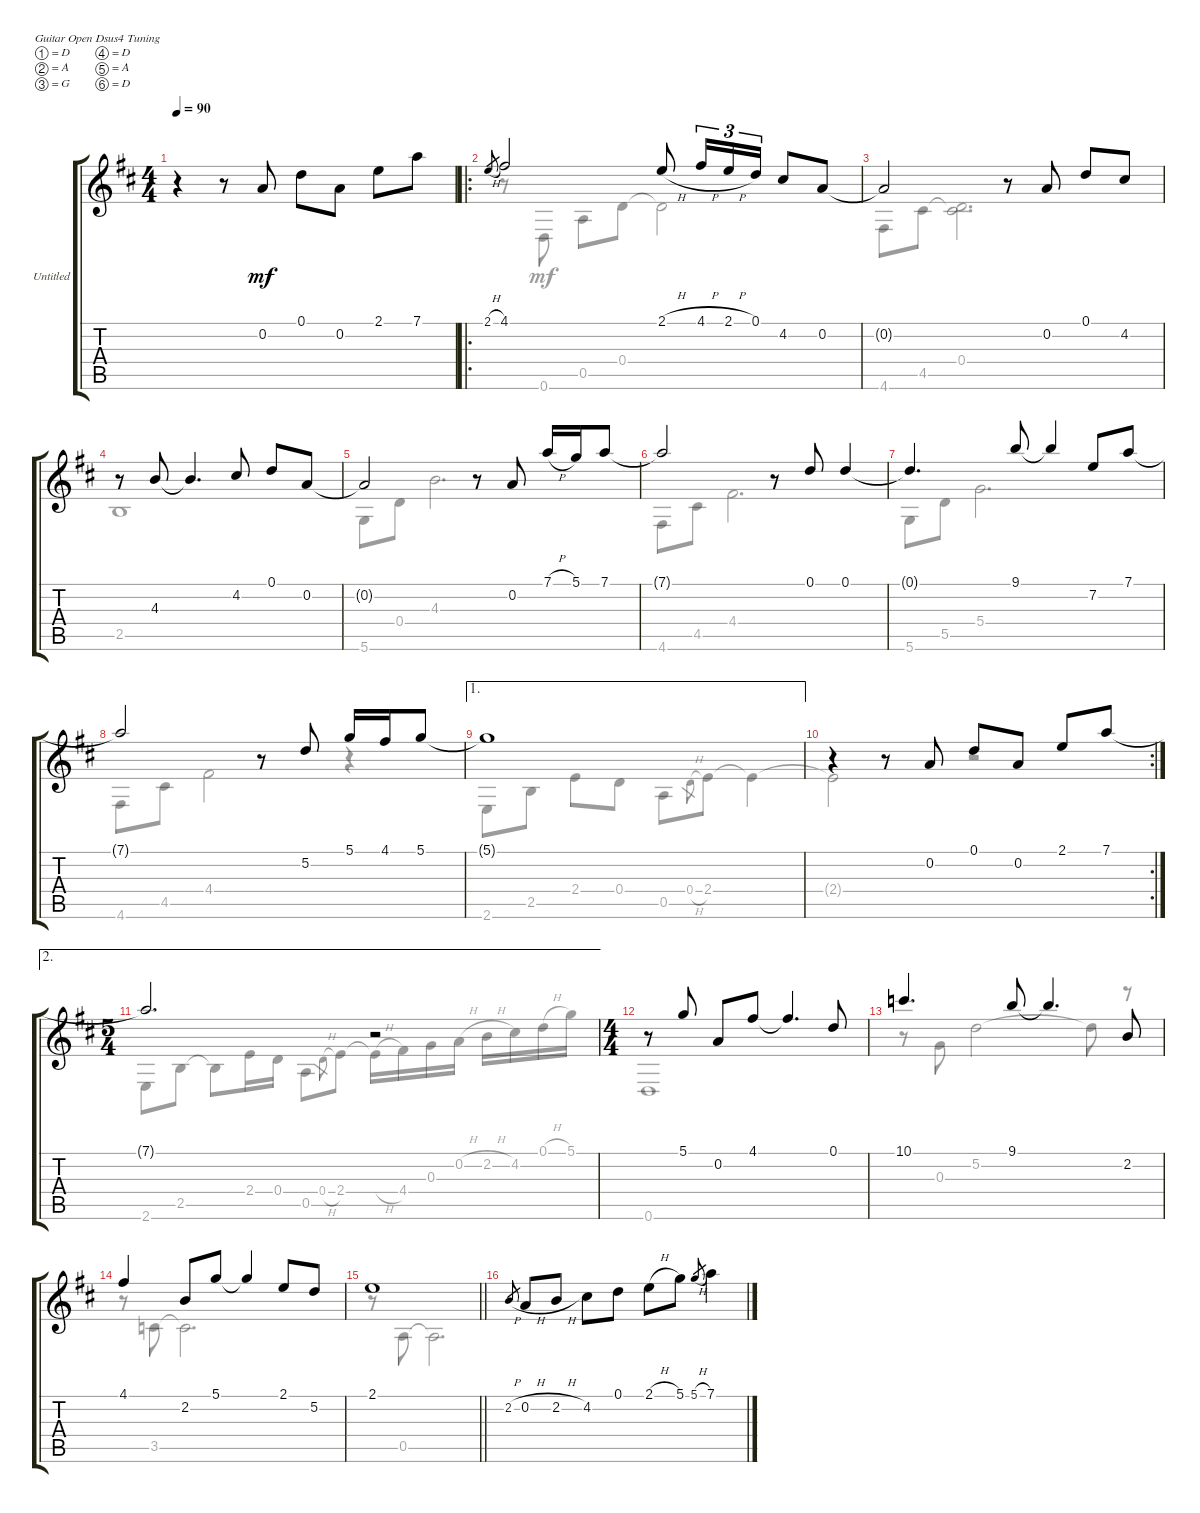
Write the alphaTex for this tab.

\bracketExtendMode groupsimilarinstruments
\firstSystemTrackNameOrientation horizontal
\otherSystemsTrackNameOrientation horizontal
\track ("Untitled" "Untitled") {instrument acousticguitarsteel}
\staff {score tabs}
\tuning (D4 A3 G3 D3 A2 D2)
\voice
\ts (4 4)
\tempo 90
\clef g2
\ks d
r.4{dy mf instrument acousticguitarsteel} r.8 0.2.8 0.1.8 0.2.8 2.1.8 7.1.8 |
\ro
2.1{h}.8{gr} 4.1.2 2.1{h}.8 4.1{h}.16{tu (3 2)} 2.1{h}.16{tu (3 2)} 0.1.16{tu (3 2)} 4.2.8 0.2.8 |
0.2{t}.2 r.8 0.2.8 0.1.8 4.2.8 |
r.8 4.3.8 4.3{t}.4{d} 4.2.8 0.1.8 0.2.8 |
0.2{t}.2 r.8 0.2.8 7.1{h}.16 5.1.16 7.1.8 |
7.1{t}.2 r.8 0.1.8 0.1.4 |
0.1{t}.4{d} 9.1.8 9.1{t}.4 7.2.8 7.1.8 |
7.1{t}.2 r.8 5.2.8 5.1.16 4.1.16 5.1.8 |
\ae 1
5.1{t}.1 |
\rc 2
r.4 r.8 0.2.8 0.1.8 0.2.8 2.1.8 7.1.8 |
\ae 2
\ts (5 4)
7.1{t}.2{d} r.2 |
\ts (4 4)
r.8 5.1.8 0.2.8 4.1.8 4.1{t}.4{d} 0.1.8 |
10.1.4{d} 9.1.8 9.1{t}.4{d} 2.2.8 |
4.1.4 2.2.8 5.1.8 5.1{t}.4 2.1.8 5.2.8 |
\barLineRight lightlight
2.1.1 |
2.2{h}.8{gr} 0.2{h}.8 2.2{h}.8 4.2.8 0.1.8 2.1{h}.8 5.1.8 5.1{h}.8{gr} 7.1.4
\voice
\clef g2
\ottava regular
\simile none
\ks d
|
r.8 0.6.8 0.5.8 0.4.8 0.4{t}.2 |
4.6.8 4.5.8 (0.4 4.5{t}).2{d} |
2.5.1 |
5.6.8 0.4.8 4.3.2{d} |
4.6.8 4.5.8 4.4.2{d} |
5.6.8 5.5.8 5.4.2{d} |
4.6.8 4.5.8 4.4.2 r.4 |
2.6.8 2.5.8 2.4.8 0.4.8 0.5.8 0.4{h}.8{gr} 2.4.8 2.4{t}.4 |
2.4{t}.2 r.2 |
2.6.8 2.5.8 2.5{t}.8 2.4.16 0.4.16 0.5.8 0.4{h}.8{gr} 2.4.8 2.4{h t}.16 4.4.16 0.3.16 0.2{h}.16 2.2{h}.16 4.2.16 0.1{h}.16 5.1.16 |
0.6.1 |
r.8 0.3.8 5.2.2 5.2{t}.8 r.8 |
r.8 3.5.8 3.5{t}.2{d} |
\barLineRight lightlight
r.8 0.5.8 0.5{t}.2{d} |
